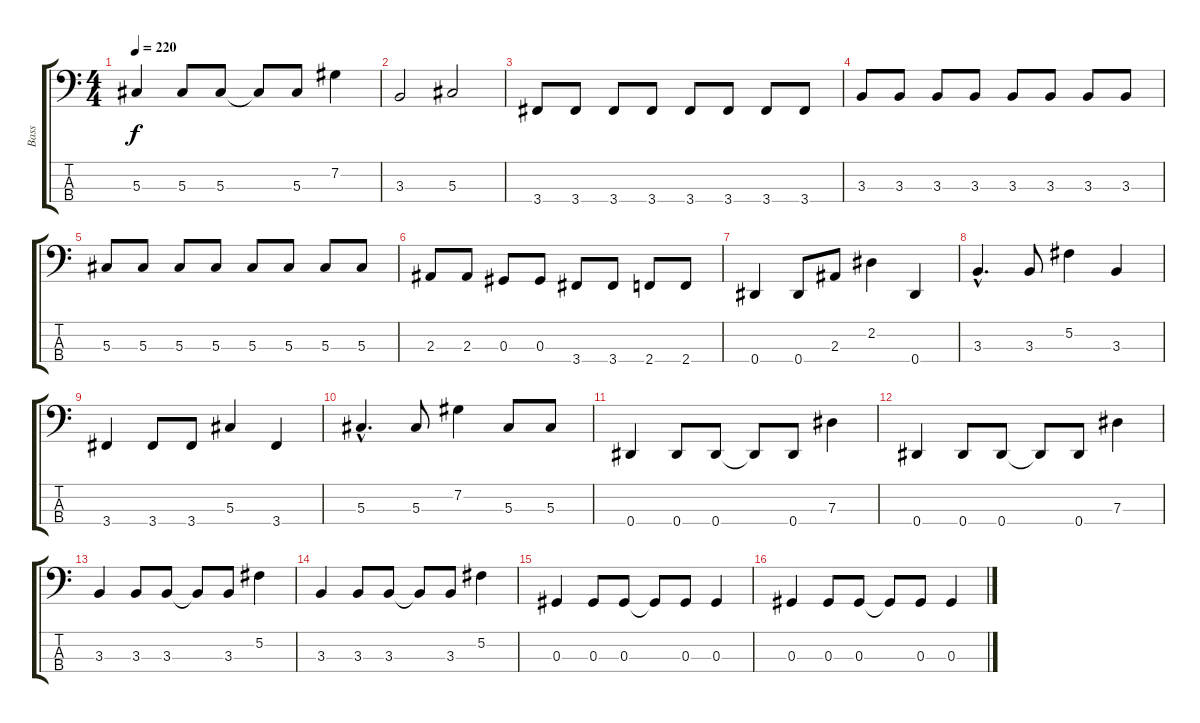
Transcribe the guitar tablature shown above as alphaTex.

\track ("Bass" "Bass") {instrument electricbasspick}
\staff {score tabs}
\tuning (Gb2 Db2 Ab1 Eb1) {hide}
\ts (4 4)
\tempo 220
\clef f4
\ks c
5.3.4{dy f} 5.3.8 5.3.8 5.3{t}.8 5.3.8 7.2.4 |
3.3.2 5.3.2 |
3.4.8 3.4.8 3.4.8 3.4.8 3.4.8 3.4.8 3.4.8 3.4.8 |
3.3.8 3.3.8 3.3.8 3.3.8 3.3.8 3.3.8 3.3.8 3.3.8 |
5.3.8 5.3.8 5.3.8 5.3.8 5.3.8 5.3.8 5.3.8 5.3.8 |
2.3.8 2.3.8 0.3.8 0.3.8 3.4.8 3.4.8 2.4.8 2.4.8 |
0.4.4 0.4.8 2.3.8 2.2.4 0.4.4 |
3.3{hac}.4{d} 3.3.8 5.2.4 3.3.4 |
3.4.4 3.4.8 3.4.8 5.3.4 3.4.4 |
5.3{hac}.4{d} 5.3.8 7.2.4 5.3.8 5.3.8 |
0.4.4 0.4.8 0.4.8 0.4{t}.8 0.4.8 7.3.4 |
0.4.4 0.4.8 0.4.8 0.4{t}.8 0.4.8 7.3.4 |
3.3.4 3.3.8 3.3.8 3.3{t}.8 3.3.8 5.2.4 |
3.3.4 3.3.8 3.3.8 3.3{t}.8 3.3.8 5.2.4 |
0.3.4 0.3.8 0.3.8 0.3{t}.8 0.3.8 0.3.4 |
0.3.4 0.3.8 0.3.8 0.3{t}.8 0.3.8 0.3.4
